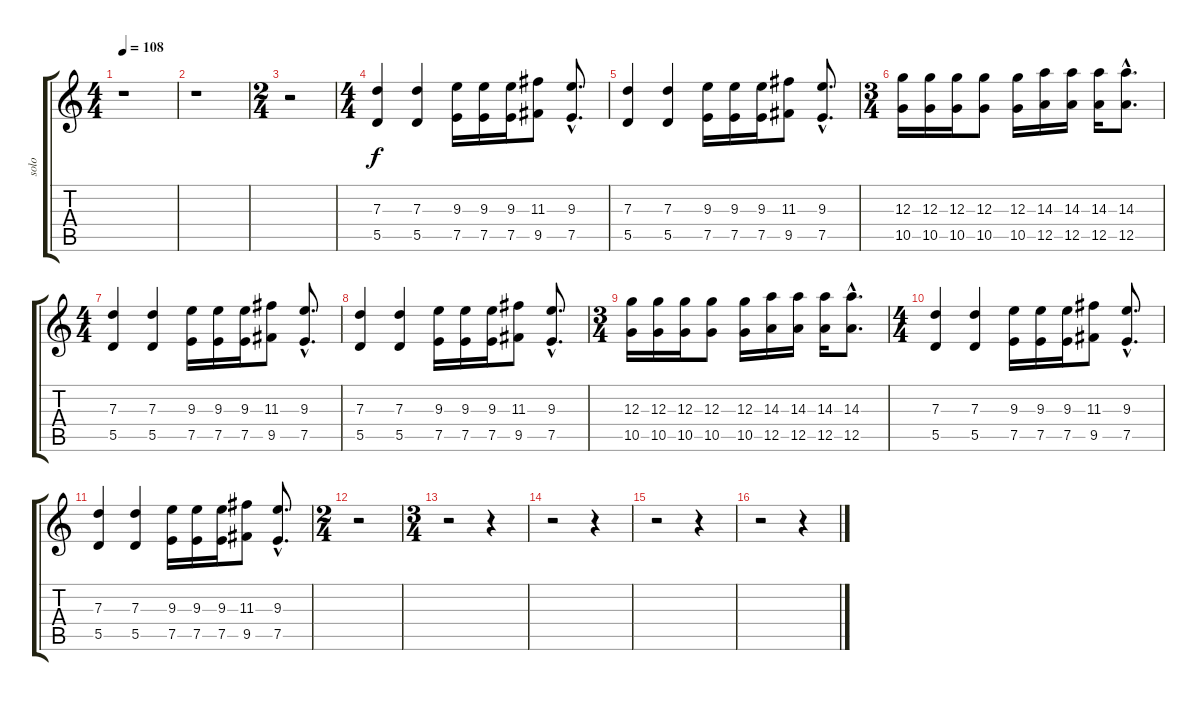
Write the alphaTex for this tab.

\track ("solo" "solo") {instrument overdrivenguitar}
\staff {score tabs}
\tuning (E4 B3 G3 D3 A2 E2) {hide}
\ts (4 4)
\tempo 108
\clef g2
\ks c
r.1{dy f} |
r.1 |
\ts (2 4)
r.2 |
\ts (4 4)
(7.3 5.5).4 (7.3 5.5).4 (9.3 7.5).16 (9.3 7.5).16 (9.3 7.5).16 (11.3 9.5).8 (9.3{hac} 7.5{hac}).8{d} |
(7.3 5.5).4 (7.3 5.5).4 (9.3 7.5).16 (9.3 7.5).16 (9.3 7.5).16 (11.3 9.5).8 (9.3{hac} 7.5{hac}).8{d} |
\ts (3 4)
(12.3 10.5).16 (12.3 10.5).16 (12.3 10.5).16 (12.3 10.5).8 (12.3 10.5).16 (14.3 12.5).16 (14.3 12.5).16 (14.3 12.5).16 (14.3{hac} 12.5{hac}).8{d} |
\ts (4 4)
(7.3 5.5).4 (7.3 5.5).4 (9.3 7.5).16 (9.3 7.5).16 (9.3 7.5).16 (11.3 9.5).8 (9.3{hac} 7.5{hac}).8{d} |
(7.3 5.5).4 (7.3 5.5).4 (9.3 7.5).16 (9.3 7.5).16 (9.3 7.5).16 (11.3 9.5).8 (9.3{hac} 7.5{hac}).8{d} |
\ts (3 4)
(12.3 10.5).16 (12.3 10.5).16 (12.3 10.5).16 (12.3 10.5).8 (12.3 10.5).16 (14.3 12.5).16 (14.3 12.5).16 (14.3 12.5).16 (14.3{hac} 12.5{hac}).8{d} |
\ts (4 4)
(7.3 5.5).4 (7.3 5.5).4 (9.3 7.5).16 (9.3 7.5).16 (9.3 7.5).16 (11.3 9.5).8 (9.3{hac} 7.5{hac}).8{d} |
(7.3 5.5).4 (7.3 5.5).4 (9.3 7.5).16 (9.3 7.5).16 (9.3 7.5).16 (11.3 9.5).8 (9.3{hac} 7.5{hac}).8{d} |
\ts (2 4)
r.2 |
\ts (3 4)
r.2 r.4 |
r.2 r.4 |
r.2 r.4 |
r.2 r.4
